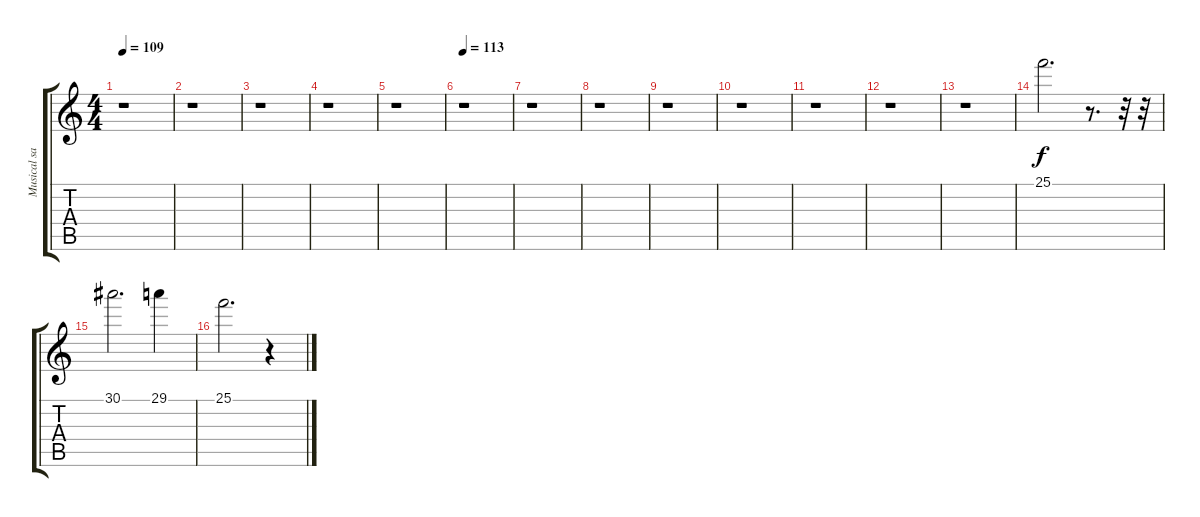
\track ("Musical saw" "Musical sa") {instrument whistle}
\staff {score tabs}
\tuning (E4 B3 G3 D3 A2 E2) {hide}
\ts (4 4)
\tempo 109
\clef g2
\ks c
r.1{dy f} |
r.1 |
r.1 |
r.1 |
r.1 |
\tempo 113
r.1 |
r.1 |
r.1 |
r.1 |
r.1 |
r.1 |
r.1 |
r.1 |
25.1.2{d} r.8{d} r.32 r.32 |
30.1.2{d} 29.1.4 |
25.1.2{d} r.4
